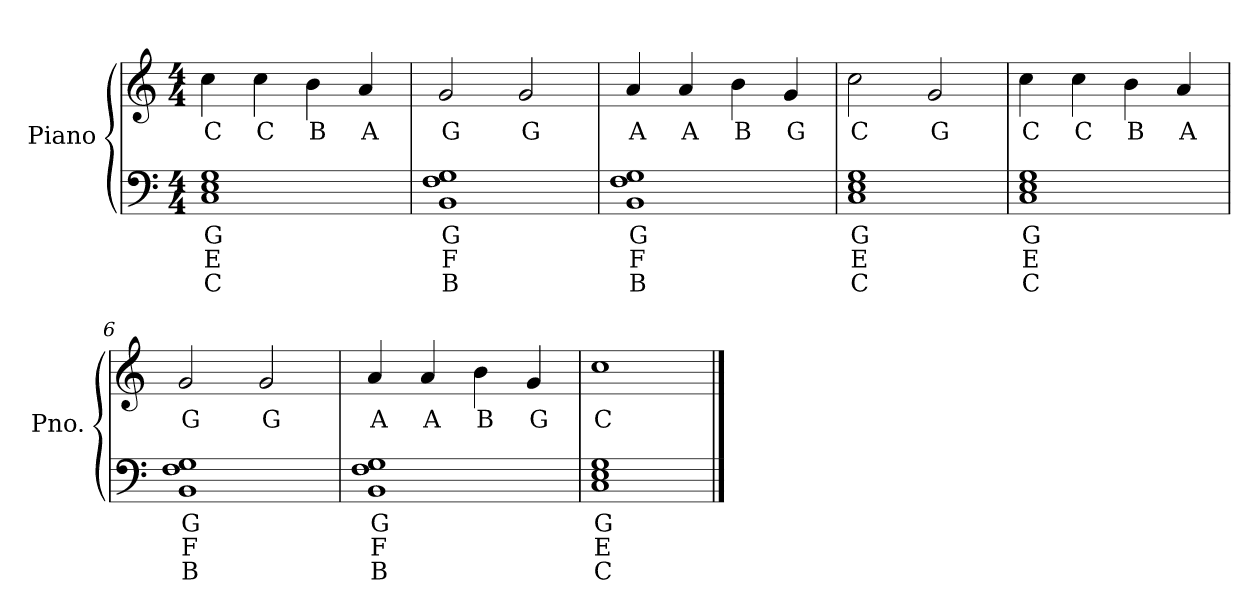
**kern	**text	**text	**text	**kern	**text
*part1	*part1	*part1	*part1	*part1	*part1
*staff2	*staff2	*staff2	*staff2	*staff1	*staff1
*I"Piano	*	*	*	*	*
*I'Pno.	*	*	*	*	*
*clefF4	*	*	*	*clefG2	*
*k[]	*	*	*	*k[]	*
*M4/4	*	*	*	*M4/4	*
=1	=1	=1	=1	=1	=1
!	!LO:LY:b	!LO:LY:b	!LO:LY:b	!	!LO:LY:b
1C 1E 1G	G	E	C	4cc\	C
!	!	!	!	!	!LO:LY:b
.	.	.	.	4cc\	C
!	!	!	!	!	!LO:LY:b
.	.	.	.	4b\	B
!	!	!	!	!	!LO:LY:b
.	.	.	.	4a/	A
=2	=2	=2	=2	=2	=2
!	!LO:LY:b	!LO:LY:b	!LO:LY:b	!	!LO:LY:b
1BB 1F 1G	G	F	B	2g/	G
!	!	!	!	!	!LO:LY:b
.	.	.	.	2g/	G
=3	=3	=3	=3	=3	=3
!	!LO:LY:b	!LO:LY:b	!LO:LY:b	!	!LO:LY:b
1BB 1F 1G	G	F	B	4a/	A
!	!	!	!	!	!LO:LY:b
.	.	.	.	4a/	A
!	!	!	!	!	!LO:LY:b
.	.	.	.	4b\	B
!	!	!	!	!	!LO:LY:b
.	.	.	.	4g/	G
=4	=4	=4	=4	=4	=4
!	!LO:LY:b	!LO:LY:b	!LO:LY:b	!	!LO:LY:b
1C 1E 1G	G	E	C	2cc\	C
!	!	!	!	!	!LO:LY:b
.	.	.	.	2g/	G
=5	=5	=5	=5	=5	=5
!	!LO:LY:b	!LO:LY:b	!LO:LY:b	!	!LO:LY:b
1C 1E 1G	G	E	C	4cc\	C
!	!	!	!	!	!LO:LY:b
.	.	.	.	4cc\	C
!	!	!	!	!	!LO:LY:b
.	.	.	.	4b\	B
!	!	!	!	!	!LO:LY:b
.	.	.	.	4a/	A
=6	=6	=6	=6	=6	=6
!	!LO:LY:b	!LO:LY:b	!LO:LY:b	!	!LO:LY:b
1BB 1F 1G	G	F	B	2g/	G
!	!	!	!	!	!LO:LY:b
.	.	.	.	2g/	G
=7	=7	=7	=7	=7	=7
!	!LO:LY:b	!LO:LY:b	!LO:LY:b	!	!LO:LY:b
1BB 1F 1G	G	F	B	4a/	A
!	!	!	!	!	!LO:LY:b
.	.	.	.	4a/	A
!	!	!	!	!	!LO:LY:b
.	.	.	.	4b\	B
!	!	!	!	!	!LO:LY:b
.	.	.	.	4g/	G
=8	=8	=8	=8	=8	=8
!	!LO:LY:b	!LO:LY:b	!LO:LY:b	!	!LO:LY:b
1C 1E 1G	G	E	C	1cc	C
==	==	==	==	==	==
*-	*-	*-	*-	*-	*-
